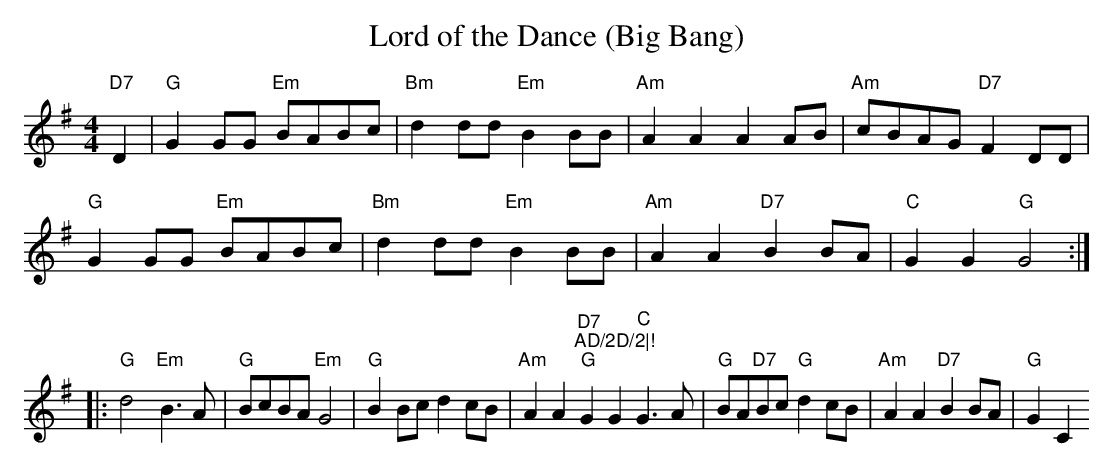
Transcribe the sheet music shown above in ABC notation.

X:1
T:Lord of the Dance (Big Bang)
M:4/4
L:1/4
K:G
"D7"D|"G"GG/2G/2 "Em"B/2A/2B/2c/2|"Bm"dd/2d/2 "Em"BB/2B/2|"Am"AA AA/2B/2
|"Am"c/2B/2A/2G/2 "D7"FD/2D/2|!
"G"GG/2G/2 "Em"B/2A/2B/2c/2|"Bm"dd/2d/2 "Em"BB/2B/2|"Am"AA "D7"BB/2A/2|
"C"GG "G"G2:|!
|:"G"d2 "Em"B3/2A/2|"G"B/2c/2B/2A/2 "Em"G2|"G"BB/2c/2 dc/2B/2|"Am"AA "D7
"AD/2D/2|!
"G"GG "C"G3/2A/2|"G"B/2A/2"D7"B/2c/2 "G"dc/2B/2|"Am"AA "D7"BB/2A/2|"G"G"
C"G G2:|
